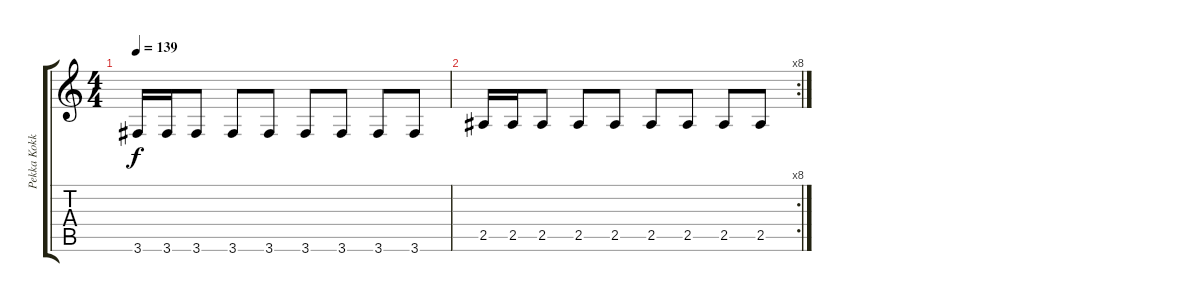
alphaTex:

\track ("Pekka Kokko " "Pekka Kokk") {instrument distortionguitar}
\staff {score tabs}
\tuning (Eb4 Bb3 Gb3 Db3 Ab2 Eb2) {hide}
\ts (4 4)
\tempo 139
\clef g2
\ks c
3.6.16{dy f} 3.6.16 3.6.8 3.6.8 3.6.8 3.6.8 3.6.8 3.6.8 3.6.8 |
\rc 8
2.5.16 2.5.16 2.5.8 2.5.8 2.5.8 2.5.8 2.5.8 2.5.8 2.5.8
